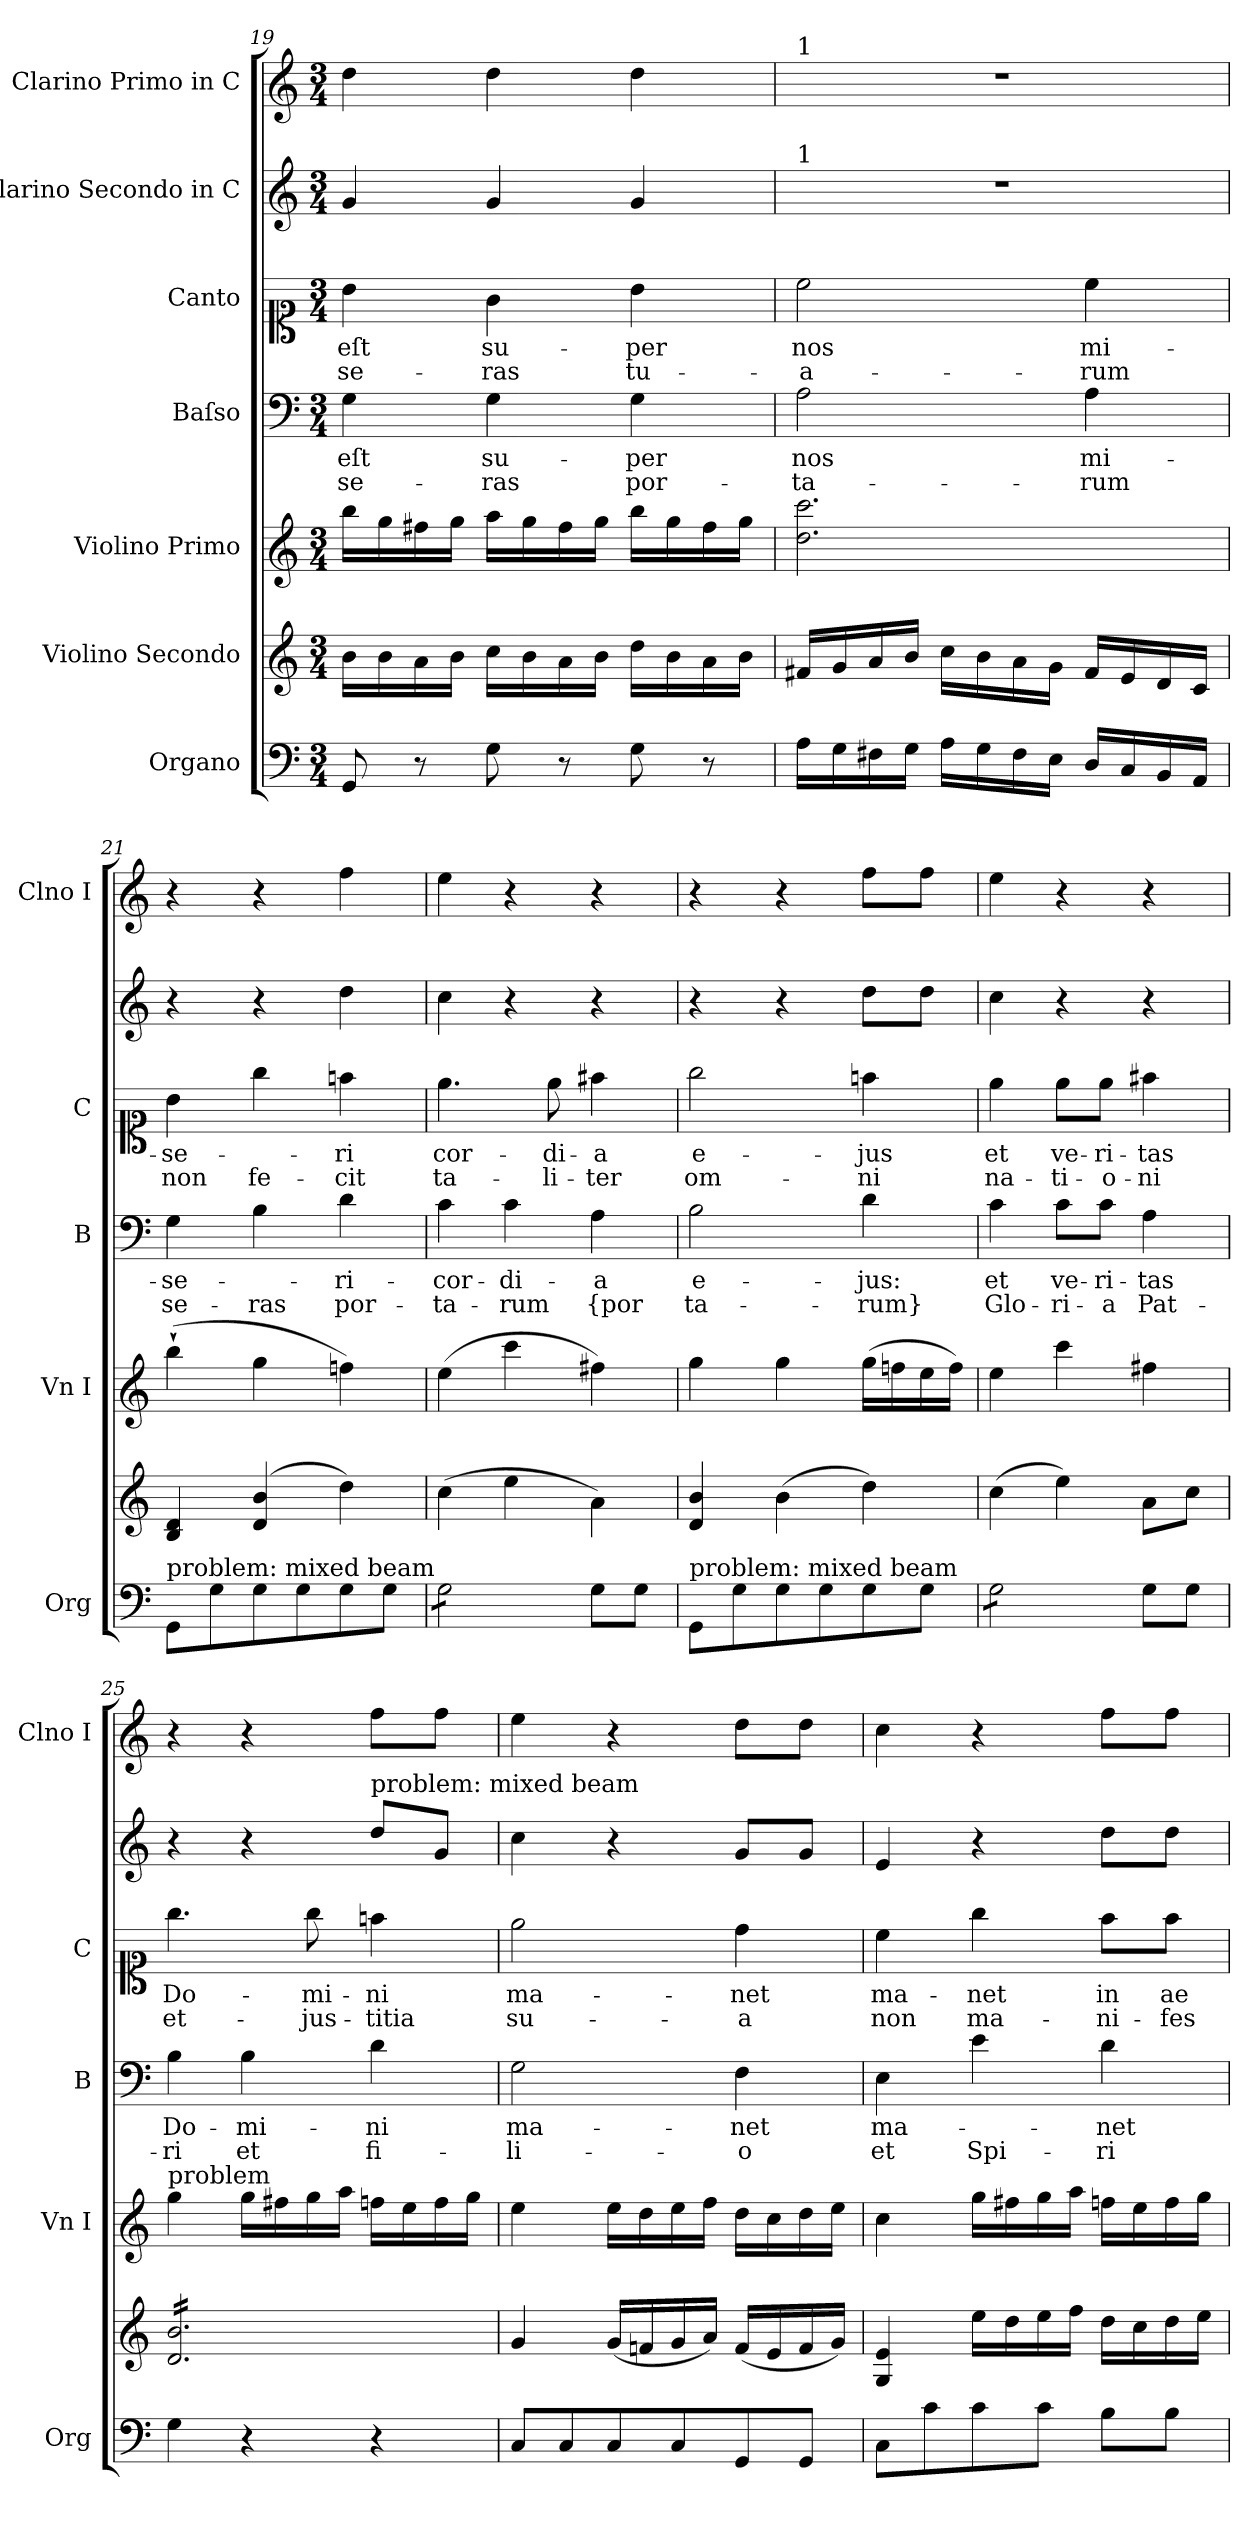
**kern	**kern	**kern	**kern	**text	**text	**kern	**text	**text	**kern	**kern
*part7	*part6	*part5	*part4	*part4	*part4	*part3	*part3	*part3	*part2	*part1
*staff7	*staff6	*staff5	*staff4	*staff4	*staff4	*staff3	*staff3	*staff3	*staff2	*staff1
*I"Organo	*I"Violino Secondo	*I"Violino Primo	*I"Baſso	*	*	*I"Canto	*	*	*I"Clarino Secondo in C	*I"Clarino Primo in C
*I'Org	*	*I'Vn I	*I'B	*	*	*I'C	*	*	*	*I'Clno I
*clefF4	*clefG2	*clefG2	*clefF4	*	*	*clefC1	*	*	*clefG2	*clefG2
*k[]	*k[]	*k[]	*k[]	*	*	*k[]	*	*	*k[]	*k[]
*M3/4	*M3/4	*M3/4	*M3/4	*	*	*M3/4	*	*	*M3/4	*M3/4
=19	=19	=19	=19	=19	=19	=19	=19	=19	=19	=19
8GG/	16b\LL	16bb\LL	4G\	eſt	se-	4b\	eſt	se-	4g/	4dd\
.	16b\	16gg\	.	.	.	.	.	.	.	.
8r	16a\	16ff#X\	.	.	.	.	.	.	.	.
.	16b\JJ	16gg\JJ	.	.	.	.	.	.	.	.
8G\	16cc\LL	16aa\LL	4G\	su-	-ras	4g\	su-	-ras	4g/	4dd\
.	16b\	16gg\	.	.	.	.	.	.	.	.
8r	16a\	16ff#\	.	.	.	.	.	.	.	.
.	16b\JJ	16gg\JJ	.	.	.	.	.	.	.	.
8G\	16dd\LL	16bb\LL	4G\	-per	por-	4b\	-per	tu-	4g/	4dd\
.	16b\	16gg\	.	.	.	.	.	.	.	.
8r	16a\	16ff#\	.	.	.	.	.	.	.	.
.	16b\JJ	16gg\JJ	.	.	.	.	.	.	.	.
=20	=20	=20	=20	=20	=20	=20	=20	=20	=20	=20
!	!	!	!	!	!	!	!	!	!	!LO:TX:a:t=1
!	!	!	!	!	!	!	!	!	!LO:TX:a:t=1	!
16A\LL	16f#X/LL	2.dd\ 2.ccc\	2A\	nos	-ta-	2cc\	nos	-a-	2.r	2.r
16G\	16g/	.	.	.	.	.	.	.	.	.
16F#X\	16a/	.	.	.	.	.	.	.	.	.
16G\JJ	16b\JJ	.	.	.	.	.	.	.	.	.
16A\LL	16cc\LL	.	.	.	.	.	.	.	.	.
16G\	16b\	.	.	.	.	.	.	.	.	.
16F#\	16a\	.	.	.	.	.	.	.	.	.
16E\JJ	16g/JJ	.	.	.	.	.	.	.	.	.
16D\LL	16f#/LL	.	4A\	mi-	-rum	4cc\	mi-	-rum	.	.
16C/	16e/	.	.	.	.	.	.	.	.	.
16BB/	16d/	.	.	.	.	.	.	.	.	.
16AA/JJ	16c/JJ	.	.	.	.	.	.	.	.	.
=21	=21	=21	=21	=21	=21	=21	=21	=21	=21	=21
!LO:TX:a:t=problem&colon; mixed beam	!	!	!	!	!	!	!	!	!	!
8GG/L	4B/ 4d/	(>4bb`\	4G\	-se-	se-	4b\	-se-	non	4r	4r
8G\	.	.	.	.	.	.	.	.	.	.
8G\	(<4d/ 4b/	4gg\	4B\	.	-ras	4gg\	.	fe-	4r	4r
8G\	.	.	.	.	.	.	.	.	.	.
8G\	4dd\)	4ffn\)	4d\	-ri-	por-	4ffn\	-ri	-cit	4dd\	4ff\
8G\J	.	.	.	.	.	.	.	.	.	.
=22	=22	=22	=22	=22	=22	=22	=22	=22	=22	=22
*tremolo	*	*	*	*	*	*	*	*	*	*
8G\L	(>4cc\	(>4ee\	4c\	-cor-	-ta-	4.ee\	cor-	ta-	4cc\	4ee\
8G\	.	.	.	.	.	.	.	.	.	.
8G\	4ee\	4ccc\	4c\	-di-	-rum	.	.	.	4r	4r
8G\J	.	.	.	.	.	8ee\	-di-	-li-	.	.
*Xtremolo	*	*	*	*	*	*	*	*	*	*
8G\L	4a\)	4ff#X\)	4A\	-a	{por	4ff#X\	-a	-ter	4r	4r
8G\J	.	.	.	.	.	.	.	.	.	.
=23	=23	=23	=23	=23	=23	=23	=23	=23	=23	=23
!LO:TX:a:t=problem&colon; mixed beam	!	!	!	!	!	!	!	!	!	!
8GG/L	4d/ 4b/	4gg\	2B\	e-	ta-	2gg\	e-	om-	4r	4r
8G\	.	.	.	.	.	.	.	.	.	.
8G\	(>4b\	4gg\	.	.	.	.	.	.	4r	4r
8G\	.	.	.	.	.	.	.	.	.	.
8G\	4dd\)	(>16gg\LL	4d\	-jus:	-rum}	4ffn\	-jus	-ni	8dd\L	8ff\L
.	.	16ffn\	.	.	.	.	.	.	.	.
8G\J	.	16ee\	.	.	.	.	.	.	8dd\J	8ff\J
.	.	16ff\JJ)	.	.	.	.	.	.	.	.
=24	=24	=24	=24	=24	=24	=24	=24	=24	=24	=24
*tremolo	*	*	*	*	*	*	*	*	*	*
8G\L	(>4cc\	4ee\	4c\	et	Glo-	4ee\	et	na-	4cc\	4ee\
8G\	.	.	.	.	.	.	.	.	.	.
8G\	4ee\)	4ccc\	8c\L	ve-	-ri-	8ee\L	ve-	-ti-	4r	4r
8G\J	.	.	8c\J	-ri-	-a	8ee\J	-ri-	-o-	.	.
*Xtremolo	*	*	*	*	*	*	*	*	*	*
8G\L	8a\L	4ff#X\	4A\	-tas	Pat-	4ff#X\	-tas	-ni	4r	4r
8G\J	8cc\J	.	.	.	.	.	.	.	.	.
=25	=25	=25	=25	=25	=25	=25	=25	=25	=25	=25
!	!	!LO:TX:a:t=problem	!	!	!	!	!	!	!	!
*	*tremolo	*	*	*	*	*	*	*	*	*
4G\	16d/ 16b/LL	4gg\	4B\	Do-	-ri	4.gg\	Do-	et-	4r	4r
.	16d/ 16b/	.	.	.	.	.	.	.	.	.
.	16d/ 16b/	.	.	.	.	.	.	.	.	.
.	16d/ 16b/	.	.	.	.	.	.	.	.	.
4r	16d/ 16b/	16gg\LL	4B\	-mi-	et	.	.	.	4r	4r
.	16d/ 16b/	16ff#X\	.	.	.	.	.	.	.	.
.	16d/ 16b/	16gg\	.	.	.	8gg\	-mi-	-jus-	.	.
.	16d/ 16b/	16aa\JJ	.	.	.	.	.	.	.	.
!	!	!	!	!	!	!	!	!	!LO:TX:a:t=problem&colon; mixed beam	!
4r	16d/ 16b/	16ffn\LL	4d\	-ni	fi-	4ffn\	-ni	-titia	8dd\L	8ff\L
.	16d/ 16b/	16ee\	.	.	.	.	.	.	.	.
.	16d/ 16b/	16ff\	.	.	.	.	.	.	8g/J	8ff\J
.	16d/ 16b/JJ	16gg\JJ	.	.	.	.	.	.	.	.
*	*Xtremolo	*	*	*	*	*	*	*	*	*
=26	=26	=26	=26	=26	=26	=26	=26	=26	=26	=26
8C/L	4g/	4ee\	2G\	ma-	-li-	2ee\	ma-	su-	4cc\	4ee\
8C/	.	.	.	.	.	.	.	.	.	.
8C/	(16g/LL	16ee\LL	.	.	.	.	.	.	4r	4r
.	16fn/	16dd\	.	.	.	.	.	.	.	.
8C/	16g/	16ee\	.	.	.	.	.	.	.	.
.	16a/JJ)	16ff\JJ	.	.	.	.	.	.	.	.
8GG/	(16f/LL	16dd\LL	4F\	-net	-o	4dd\	-net	-a	8g/L	8dd\L
.	16e/	16cc\	.	.	.	.	.	.	.	.
8GG/J	16f/	16dd\	.	.	.	.	.	.	8g/J	8dd\J
.	16g/JJ)	16ee\JJ	.	.	.	.	.	.	.	.
=27	=27	=27	=27	=27	=27	=27	=27	=27	=27	=27
8C\L	4G/ 4e/	4cc\	4E\	ma-	et	4cc\	ma-	non	4e/	4cc\
8c\	.	.	.	.	.	.	.	.	.	.
8c\	16ee\LL	16gg\LL	4e\	.	Spi-	4gg\	-net	ma-	4r	4r
.	16dd\	16ff#X\	.	.	.	.	.	.	.	.
8c\J	16ee\	16gg\	.	.	.	.	.	.	.	.
.	16ff\JJ	16aa\JJ	.	.	.	.	.	.	.	.
8B\L	16dd\LL	16ffn\LL	4d\	-net	-ri-	8ff\L	in	-ni-	8dd\L	8ff\L
.	16cc\	16ee\	.	.	.	.	.	.	.	.
8B\J	16dd\	16ff\	.	.	.	8ff\J	ae-	-fes-	8dd\J	8ff\J
.	16ee\JJ	16gg\JJ	.	.	.	.	.	.	.	.
=	=	=	=	=	=	=	=	=	=	=
*-	*-	*-	*-	*-	*-	*-	*-	*-	*-	*-
